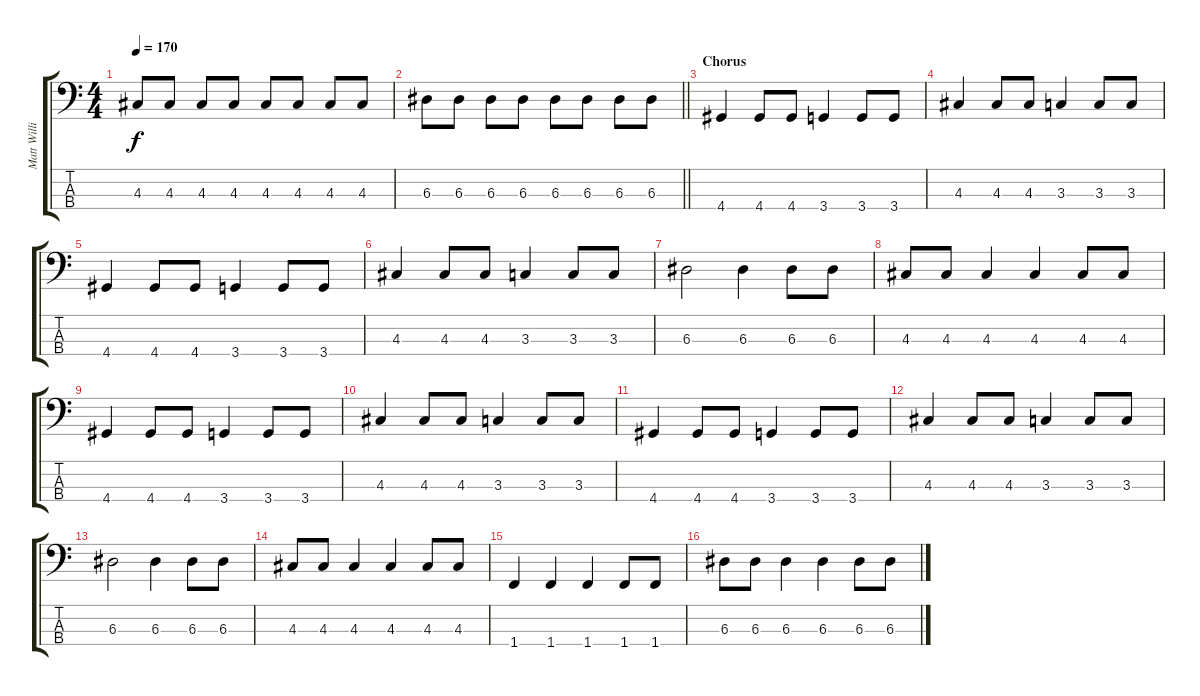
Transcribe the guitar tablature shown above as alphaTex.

\track ("Matt Willis" "Matt Willi") {instrument electricbasspick}
\staff {score tabs}
\tuning (G2 D2 A1 E1) {hide}
\ts (4 4)
\tempo 170
\clef f4
\ks c
4.3.8{dy f} 4.3.8 4.3.8 4.3.8 4.3.8 4.3.8 4.3.8 4.3.8 |
\barLineRight lightlight
6.3.8 6.3.8 6.3.8 6.3.8 6.3.8 6.3.8 6.3.8 6.3.8 |
\section ("" "Chorus")
4.4.4 4.4.8 4.4.8 3.4.4 3.4.8 3.4.8 |
4.3.4 4.3.8 4.3.8 3.3.4 3.3.8 3.3.8 |
4.4.4 4.4.8 4.4.8 3.4.4 3.4.8 3.4.8 |
4.3.4 4.3.8 4.3.8 3.3.4 3.3.8 3.3.8 |
6.3.2 6.3.4 6.3.8 6.3.8 |
4.3.8 4.3.8 4.3.4 4.3.4 4.3.8 4.3.8 |
4.4.4 4.4.8 4.4.8 3.4.4 3.4.8 3.4.8 |
4.3.4 4.3.8 4.3.8 3.3.4 3.3.8 3.3.8 |
4.4.4 4.4.8 4.4.8 3.4.4 3.4.8 3.4.8 |
4.3.4 4.3.8 4.3.8 3.3.4 3.3.8 3.3.8 |
6.3.2 6.3.4 6.3.8 6.3.8 |
4.3.8 4.3.8 4.3.4 4.3.4 4.3.8 4.3.8 |
1.4.4 1.4.4 1.4.4 1.4.8 1.4.8 |
6.3.8 6.3.8 6.3.4 6.3.4 6.3.8 6.3.8
